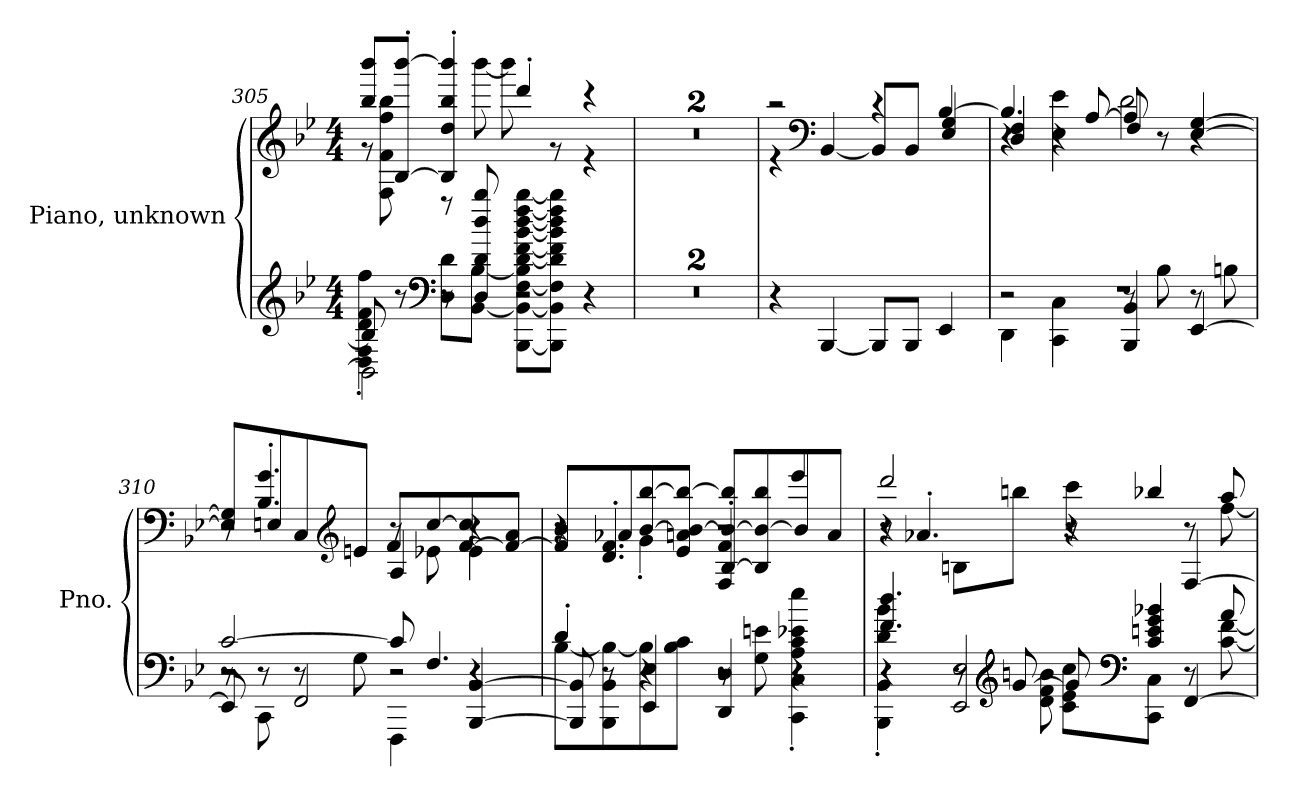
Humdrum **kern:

**kern	**kern
*part1	*part1
*staff2	*staff1
*I"Piano, unknown	*
*I'Pno.	*
*clefG2	*clefG2
*k[b-e-]	*k[b-e-]
*M4/4	*M4/4
=305	=305
*^	*^
*	*^	*	*
8B-/]	4D\' 4F\' 4d\' 4f\' 4ff\'	2BB-\]	8bb-/ 8bbb-/L	8r
8r	.	.	[8B-/' [8bbb-/'J	8F\ 8f\ 8ff\ 8bb-\
*clefF4	*	*	*	*
8r	8D\ 8d\L	.	4B-/]' 4dd/' 4bb-/' 4bbb-/]'	8r
8D/ 8d/ 8dd/ 8bb-/	[8BB-\ [8B-\J	.	.	[8bbb-\
2r	[8BBB-\ 8BB-\_ [8F\ 8B-\] [8d\ [8f\ [8b-\ [8dd\ [8ff\ [8bb-\L	2r	4ddd'/	8bbb-\]
.	8BBB-\] 8BB-\] 8F\] 8d\] 8f\] 8b-\] 8dd\] 8ff\] 8bb-\]J	.	.	8r
.	4r	.	4r	4r
*v	*v	*v	*	*
*	*v	*v
=306	=306
1r	1r
=307	=307
1r	1r
=308	=308
*	*^
4r	2r	4r
*	*clefF4	*
[4BBB-/	.	[4BB-/
8BBB-/L]	4r	8BB-/L]
8BBB-/J	.	8BB-/J
4EE-/	[4B-/	4E-/ 4G/
!!LO:LB:g=z
=309	=309	=309
*^	*	*^
*	*^	*	*	*
1r	4DD\	2r	4.B-/]	4r	4D/ 4F/
.	4CC\ 4C\	.	.	4E-\ 4e-\	4r
.	.	.	[8A/	.	.
.	8r	4BBB-/ 4BB-/	8A/]	2d\	4F/
.	8B-\	.	8r	.	.
.	8r	[4EE-/	4r	.	[4E-/ [4G/
.	8Bn\	.	.	.	.
=310	=310	=310	=310	=310	=310
*	*	*^	*	*	*
[2c/	8r	8EE-/]	2r	8r	2r	8E-/] 8G/]L
.	8CC\	8r	.	4.B-/' 4.g/'	.	8En/
.	8r	2FF/	.	.	.	8C/
*	*	*	*	*clefG2	*	*
.	8G\	.	.	.	.	8en/J
8c/]	2r	.	4FFF\	4A/	8r	8f/L
4.F/	.	.	.	.	8e-X\	[8cc/
.	.	[4BBB-/ [4BB-/	4r	4r	4e-\	[8f/ 8cc/]
.	.	.	.	.	.	8f/_ 8a/J
*	*	*v	*v	*	*	*
=311	=311	=311	=311	=311	=311
4d'/	[8B-\L	8BBB-/] 8BB-/]	8r	4r	8f/] 8b-/L
.	8BBB-\ 8BB-\ 8B-\_	8r	4.d/' 4.f/'	.	8a-X/
4r	8B-\]	4EE-/ 4E-/	.	4g'\	[8b-/ [8bb-/
.	8B-\ 8c\J	.	.	.	8e-/ 8an/ 8b-/_ 8bb-/_J
2r	8r	4DD/ 4D/	4F/' 4f/'	2r	[8B-/ 8b-/_ 8bb-/]L
.	8G\ 8en\	.	.	.	8B-/] 8b-/_ 8bb-/
.	4CC\' 4C\' 4A\' 4c\' 4e-X\' 4ee-\'	4r	4eee-/	.	8b-/]
.	.	.	.	.	8a/J
!!LO:LB:g=z	!!	!!
=312	=312	=312	=312	=312	=312
4.f/ 4.dd/	4BBB-\' 4BB-\' 4d\' 4b-\'	4r	2ddd/	4r	8r
.	.	.	.	.	4.a-X'/
.	8r	2EE-/ 2E-/	.	8Bn\L	.
*clefG2	*	*	*	*	*
[8g/	8d\ 8f\ 8bn\	.	.	8bbn\J	.
8g/]	8c\ 8e-\ 8cc\L	.	8r	4ccc'\	4r
*clefF4	*	*	*	*	*
4c/ 4en/ 4g/ 4b-X/	8CC\ 8C\J	.	4bb-X/	.	.
.	8r	[4FF/	.	8r	[4F/
8a/	[8c\ [8f\	.	8aa/	[8ff\	.
*v	*v	*v	*	*	*
*	*v	*v	*v
=	=
*-	*-
